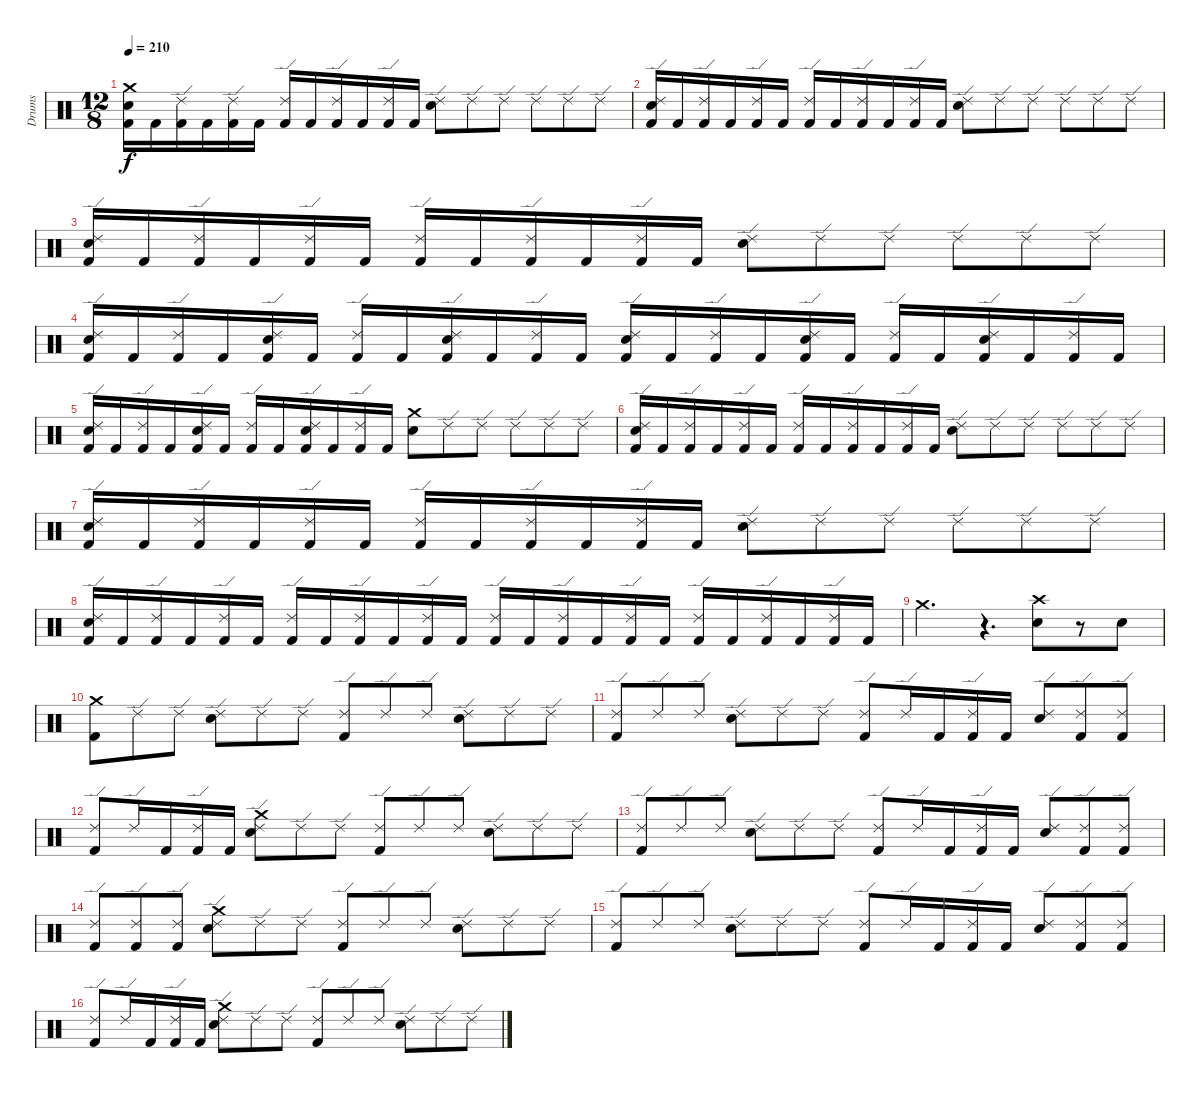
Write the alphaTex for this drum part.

\track ("Drums" "Drums") {instrument percussion}
\staff {score}
\articulation defaults
\ts (12 8)
\tempo 210
\clef neutral
\ks c
("Kick (hit) 2" "Snare (hit) 2" "Crash medium (hit)").16{dy f} "Kick (hit) 2".16 ("Kick (hit) 2" "Ride (edge) 2").16 "Kick (hit) 2".16 ("Kick (hit) 2" "Ride (edge) 2").16 "Kick (hit) 2".16 ("Kick (hit) 2" "Ride (edge) 2").16 "Kick (hit) 2".16 ("Kick (hit) 2" "Ride (edge) 2").16 "Kick (hit) 2".16 ("Kick (hit) 2" "Ride (edge) 2").16 "Kick (hit) 2".16 ("Snare (hit) 2" "Ride (edge) 2").8 "Ride (edge) 2".8 "Ride (edge) 2".8 "Ride (edge) 2".8 "Ride (edge) 2".8 "Ride (edge) 2".8 |
("Kick (hit) 2" "Snare (hit) 2" "Ride (edge) 2").16 "Kick (hit) 2".16 ("Kick (hit) 2" "Ride (edge) 2").16 "Kick (hit) 2".16 ("Kick (hit) 2" "Ride (edge) 2").16 "Kick (hit) 2".16 ("Kick (hit) 2" "Ride (edge) 2").16 "Kick (hit) 2".16 ("Kick (hit) 2" "Ride (edge) 2").16 "Kick (hit) 2".16 ("Kick (hit) 2" "Ride (edge) 2").16 "Kick (hit) 2".16 ("Snare (hit) 2" "Ride (edge) 2").8 "Ride (edge) 2".8 "Ride (edge) 2".8 "Ride (edge) 2".8 "Ride (edge) 2".8 "Ride (edge) 2".8 |
("Kick (hit) 2" "Snare (hit) 2" "Ride (edge) 2").16 "Kick (hit) 2".16 ("Kick (hit) 2" "Ride (edge) 2").16 "Kick (hit) 2".16 ("Kick (hit) 2" "Ride (edge) 2").16 "Kick (hit) 2".16 ("Kick (hit) 2" "Ride (edge) 2").16 "Kick (hit) 2".16 ("Kick (hit) 2" "Ride (edge) 2").16 "Kick (hit) 2".16 ("Kick (hit) 2" "Ride (edge) 2").16 "Kick (hit) 2".16 ("Snare (hit) 2" "Ride (edge) 2").8 "Ride (edge) 2".8 "Ride (edge) 2".8 "Ride (edge) 2".8 "Ride (edge) 2".8 "Ride (edge) 2".8 |
("Kick (hit) 2" "Snare (hit) 2" "Ride (edge) 2").16 "Kick (hit) 2".16 ("Kick (hit) 2" "Ride (edge) 2").16 "Kick (hit) 2".16 ("Kick (hit) 2" "Snare (hit) 2" "Ride (edge) 2").16 "Kick (hit) 2".16 ("Kick (hit) 2" "Ride (edge) 2").16 "Kick (hit) 2".16 ("Kick (hit) 2" "Snare (hit) 2" "Ride (edge) 2").16 "Kick (hit) 2".16 ("Kick (hit) 2" "Ride (edge) 2").16 "Kick (hit) 2".16 ("Kick (hit) 2" "Snare (hit) 2" "Ride (edge) 2").16 "Kick (hit) 2".16 ("Kick (hit) 2" "Ride (edge) 2").16 "Kick (hit) 2".16 ("Kick (hit) 2" "Snare (hit) 2" "Ride (edge) 2").16 "Kick (hit) 2".16 ("Kick (hit) 2" "Ride (edge) 2").16 "Kick (hit) 2".16 ("Kick (hit) 2" "Snare (hit) 2" "Ride (edge) 2").16 "Kick (hit) 2".16 ("Kick (hit) 2" "Ride (edge) 2").16 "Kick (hit) 2".16 |
("Kick (hit) 2" "Snare (hit) 2" "Ride (edge) 2").16 "Kick (hit) 2".16 ("Kick (hit) 2" "Ride (edge) 2").16 "Kick (hit) 2".16 ("Kick (hit) 2" "Snare (hit) 2" "Ride (edge) 2").16 "Kick (hit) 2".16 ("Kick (hit) 2" "Ride (edge) 2").16 "Kick (hit) 2".16 ("Kick (hit) 2" "Snare (hit) 2" "Ride (edge) 2").16 "Kick (hit) 2".16 ("Kick (hit) 2" "Ride (edge) 2").16 "Kick (hit) 2".16 ("Snare (hit) 2" "Crash medium (hit)").8 "Ride (edge) 2".8 "Ride (edge) 2".8 "Ride (edge) 2".8 "Ride (edge) 2".8 "Ride (edge) 2".8 |
("Kick (hit) 2" "Snare (hit) 2" "Ride (edge) 2").16 "Kick (hit) 2".16 ("Kick (hit) 2" "Ride (edge) 2").16 "Kick (hit) 2".16 ("Kick (hit) 2" "Ride (edge) 2").16 "Kick (hit) 2".16 ("Kick (hit) 2" "Ride (edge) 2").16 "Kick (hit) 2".16 ("Kick (hit) 2" "Ride (edge) 2").16 "Kick (hit) 2".16 ("Kick (hit) 2" "Ride (edge) 2").16 "Kick (hit) 2".16 ("Snare (hit) 2" "Ride (edge) 2").8 "Ride (edge) 2".8 "Ride (edge) 2".8 "Ride (edge) 2".8 "Ride (edge) 2".8 "Ride (edge) 2".8 |
("Kick (hit) 2" "Snare (hit) 2" "Ride (edge) 2").16 "Kick (hit) 2".16 ("Kick (hit) 2" "Ride (edge) 2").16 "Kick (hit) 2".16 ("Kick (hit) 2" "Ride (edge) 2").16 "Kick (hit) 2".16 ("Kick (hit) 2" "Ride (edge) 2").16 "Kick (hit) 2".16 ("Kick (hit) 2" "Ride (edge) 2").16 "Kick (hit) 2".16 ("Kick (hit) 2" "Ride (edge) 2").16 "Kick (hit) 2".16 ("Snare (hit) 2" "Ride (edge) 2").8 "Ride (edge) 2".8 "Ride (edge) 2".8 "Ride (edge) 2".8 "Ride (edge) 2".8 "Ride (edge) 2".8 |
("Kick (hit) 2" "Ride (edge) 2" "Snare (hit) 2").16 "Kick (hit) 2".16 ("Kick (hit) 2" "Ride (edge) 2").16 "Kick (hit) 2".16 ("Kick (hit) 2" "Ride (edge) 2").16 "Kick (hit) 2".16 ("Kick (hit) 2" "Ride (edge) 2").16 "Kick (hit) 2".16 ("Kick (hit) 2" "Ride (edge) 2").16 "Kick (hit) 2".16 ("Kick (hit) 2" "Ride (edge) 2").16 "Kick (hit) 2".16 ("Kick (hit) 2" "Ride (edge) 2").16 "Kick (hit) 2".16 ("Kick (hit) 2" "Ride (edge) 2").16 "Kick (hit) 2".16 ("Kick (hit) 2" "Ride (edge) 2").16 "Kick (hit) 2".16 ("Kick (hit) 2" "Ride (edge) 2").16 "Kick (hit) 2".16 ("Kick (hit) 2" "Ride (edge) 2").16 "Kick (hit) 2".16 ("Kick (hit) 2" "Ride (edge) 2").16 "Kick (hit) 2".16 |
"Crash medium (hit)".2{d} r.4{d} ("Crash high (hit)" "Snare (hit) 2").8 r.8 "Snare (hit) 2".8 |
("Crash medium (hit)" "Kick (hit) 2").8 "Ride (edge) 2".8 "Ride (edge) 2".8 ("Ride (edge) 2" "Snare (hit) 2").8 "Ride (edge) 2".8 "Ride (edge) 2".8 ("Ride (edge) 2" "Kick (hit) 2").8 "Ride (edge) 2".8 "Ride (edge) 2".8 ("Ride (edge) 2" "Snare (hit) 2").8 "Ride (edge) 2".8 "Ride (edge) 2".8 |
("Ride (edge) 2" "Kick (hit) 2").8 "Ride (edge) 2".8 "Ride (edge) 2".8 ("Ride (edge) 2" "Snare (hit) 2").8 "Ride (edge) 2".8 "Ride (edge) 2".8 ("Ride (edge) 2" "Kick (hit) 2").8 "Ride (edge) 2".16 "Kick (hit) 2".16 ("Ride (edge) 2" "Kick (hit) 2").16 "Kick (hit) 2".16 ("Ride (edge) 2" "Snare (hit) 2").8 ("Ride (edge) 2" "Kick (hit) 2").8 ("Ride (edge) 2" "Kick (hit) 2").8 |
("Ride (edge) 2" "Kick (hit) 2").8 "Ride (edge) 2".16 "Kick (hit) 2".16 ("Ride (edge) 2" "Kick (hit) 2").16 "Kick (hit) 2".16 ("Ride (edge) 2" "Snare (hit) 2" "Crash medium (hit)").8 "Ride (edge) 2".8 "Ride (edge) 2".8 ("Ride (edge) 2" "Kick (hit) 2").8 "Ride (edge) 2".8 "Ride (edge) 2".8 ("Ride (edge) 2" "Snare (hit) 2").8 "Ride (edge) 2".8 "Ride (edge) 2".8 |
("Ride (edge) 2" "Kick (hit) 2").8 "Ride (edge) 2".8 "Ride (edge) 2".8 ("Ride (edge) 2" "Snare (hit) 2").8 "Ride (edge) 2".8 "Ride (edge) 2".8 ("Ride (edge) 2" "Kick (hit) 2").8 "Ride (edge) 2".16 "Kick (hit) 2".16 ("Ride (edge) 2" "Kick (hit) 2").16 "Kick (hit) 2".16 ("Ride (edge) 2" "Snare (hit) 2").8 ("Ride (edge) 2" "Kick (hit) 2").8 ("Ride (edge) 2" "Kick (hit) 2").8 |
("Ride (edge) 2" "Kick (hit) 2").8 ("Ride (edge) 2" "Kick (hit) 2").8 ("Ride (edge) 2" "Kick (hit) 2").8 ("Ride (edge) 2" "Snare (hit) 2" "Crash medium (hit)").8 "Ride (edge) 2".8 "Ride (edge) 2".8 ("Ride (edge) 2" "Kick (hit) 2").8 "Ride (edge) 2".8 "Ride (edge) 2".8 ("Ride (edge) 2" "Snare (hit) 2").8 "Ride (edge) 2".8 "Ride (edge) 2".8 |
("Ride (edge) 2" "Kick (hit) 2").8 "Ride (edge) 2".8 "Ride (edge) 2".8 ("Ride (edge) 2" "Snare (hit) 2").8 "Ride (edge) 2".8 "Ride (edge) 2".8 ("Ride (edge) 2" "Kick (hit) 2").8 "Ride (edge) 2".16 "Kick (hit) 2".16 ("Ride (edge) 2" "Kick (hit) 2").16 "Kick (hit) 2".16 ("Ride (edge) 2" "Snare (hit) 2").8 ("Ride (edge) 2" "Kick (hit) 2").8 ("Ride (edge) 2" "Kick (hit) 2").8 |
("Ride (edge) 2" "Kick (hit) 2").8 "Ride (edge) 2".16 "Kick (hit) 2".16 ("Ride (edge) 2" "Kick (hit) 2").16 "Kick (hit) 2".16 ("Ride (edge) 2" "Snare (hit) 2" "Crash medium (hit)").8 "Ride (edge) 2".8 "Ride (edge) 2".8 ("Ride (edge) 2" "Kick (hit) 2").8 "Ride (edge) 2".8 "Ride (edge) 2".8 ("Ride (edge) 2" "Snare (hit) 2").8 "Ride (edge) 2".8 "Ride (edge) 2".8
